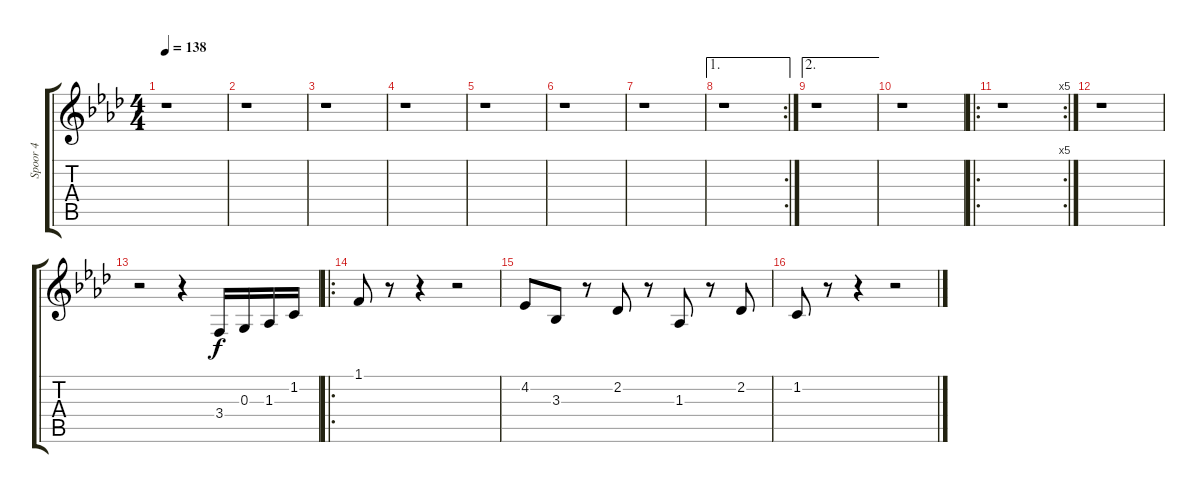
\track ("Spoor 4" "Spoor 4") {instrument viola}
\staff {score tabs}
\tuning (E4 B3 G3 D3 A2 E2) {hide}
\ts (4 4)
\tempo 138
\clef g2
\ks ab
r.1{dy f} |
r.1 |
r.1 |
r.1 |
r.1 |
r.1 |
r.1 |
\ae 1
\rc 2
r.1 |
\ae 2
r.1 |
r.1 |
\ro
\rc 5
r.1 |
r.1 |
r.2 r.4 3.4.16 0.3.16 1.3.16 1.2.16 |
\ro
1.1.8 r.8 r.4 r.2 |
4.2.8 3.3.8 r.8 2.2.8 r.8 1.3.8 r.8 2.2.8 |
1.2.8 r.8 r.4 r.2
